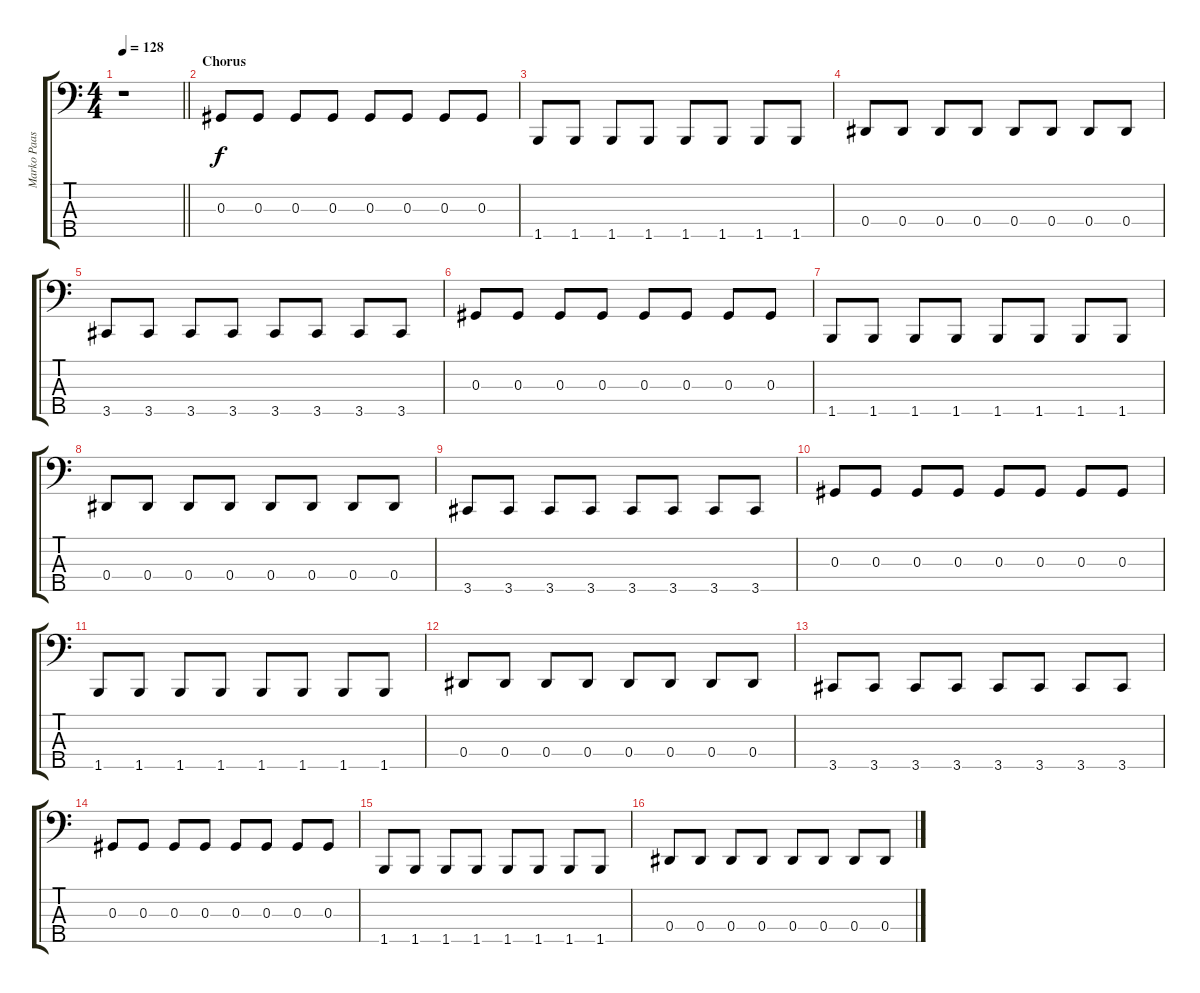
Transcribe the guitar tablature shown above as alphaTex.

\track ("Marko Paasikoski - Bass" "Marko Paas") {instrument electricbasspick}
\staff {score tabs}
\tuning (Gb2 Db2 Ab1 Eb1 Bb0) {hide}
\ts (4 4)
\tempo 128
\clef f4
\barLineRight lightlight
\ks c
r.1{dy f} |
\section ("" "Chorus")
0.3.8 0.3.8 0.3.8 0.3.8 0.3.8 0.3.8 0.3.8 0.3.8 |
1.5.8 1.5.8 1.5.8 1.5.8 1.5.8 1.5.8 1.5.8 1.5.8 |
0.4.8 0.4.8 0.4.8 0.4.8 0.4.8 0.4.8 0.4.8 0.4.8 |
3.5.8 3.5.8 3.5.8 3.5.8 3.5.8 3.5.8 3.5.8 3.5.8 |
0.3.8 0.3.8 0.3.8 0.3.8 0.3.8 0.3.8 0.3.8 0.3.8 |
1.5.8 1.5.8 1.5.8 1.5.8 1.5.8 1.5.8 1.5.8 1.5.8 |
0.4.8 0.4.8 0.4.8 0.4.8 0.4.8 0.4.8 0.4.8 0.4.8 |
3.5.8 3.5.8 3.5.8 3.5.8 3.5.8 3.5.8 3.5.8 3.5.8 |
0.3.8 0.3.8 0.3.8 0.3.8 0.3.8 0.3.8 0.3.8 0.3.8 |
1.5.8 1.5.8 1.5.8 1.5.8 1.5.8 1.5.8 1.5.8 1.5.8 |
0.4.8 0.4.8 0.4.8 0.4.8 0.4.8 0.4.8 0.4.8 0.4.8 |
3.5.8 3.5.8 3.5.8 3.5.8 3.5.8 3.5.8 3.5.8 3.5.8 |
0.3.8 0.3.8 0.3.8 0.3.8 0.3.8 0.3.8 0.3.8 0.3.8 |
1.5.8 1.5.8 1.5.8 1.5.8 1.5.8 1.5.8 1.5.8 1.5.8 |
0.4.8 0.4.8 0.4.8 0.4.8 0.4.8 0.4.8 0.4.8 0.4.8
